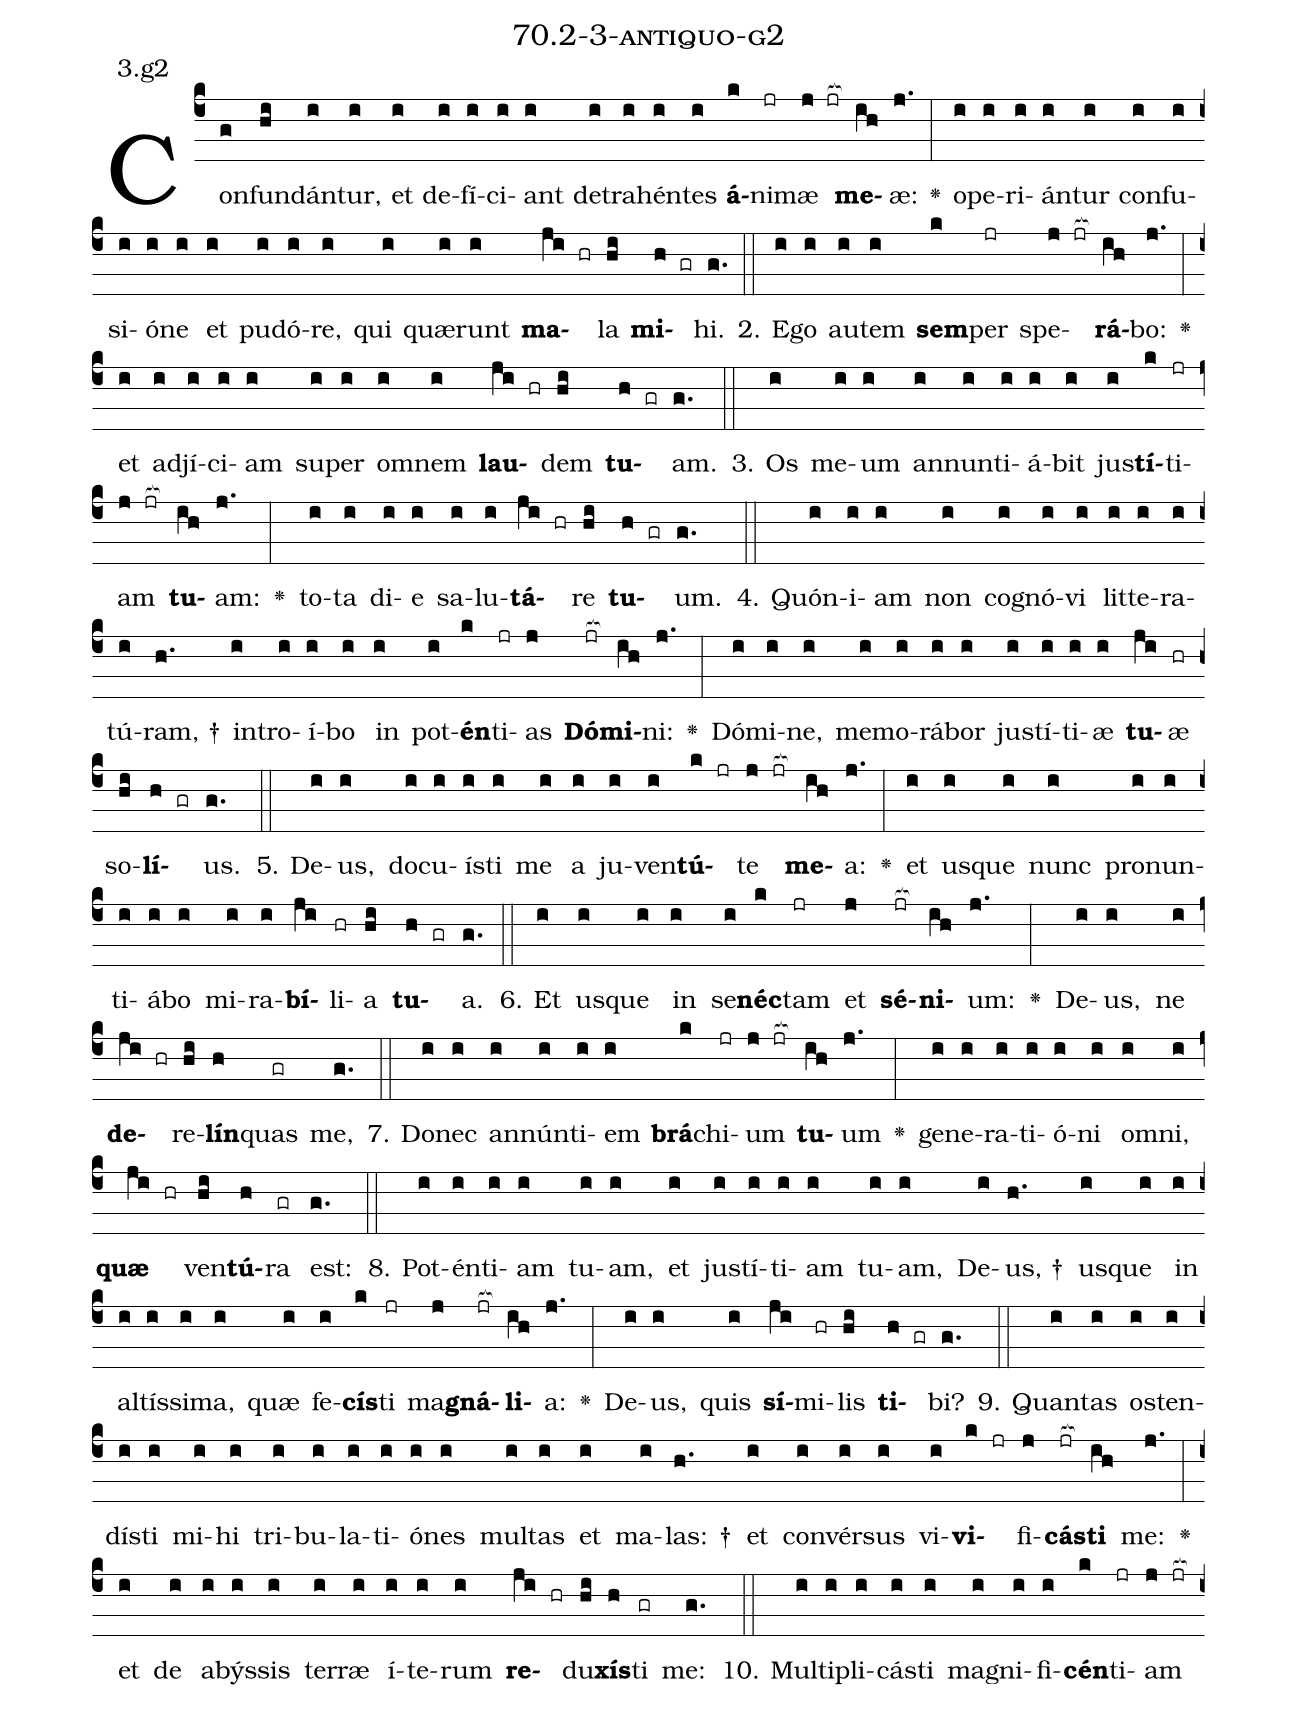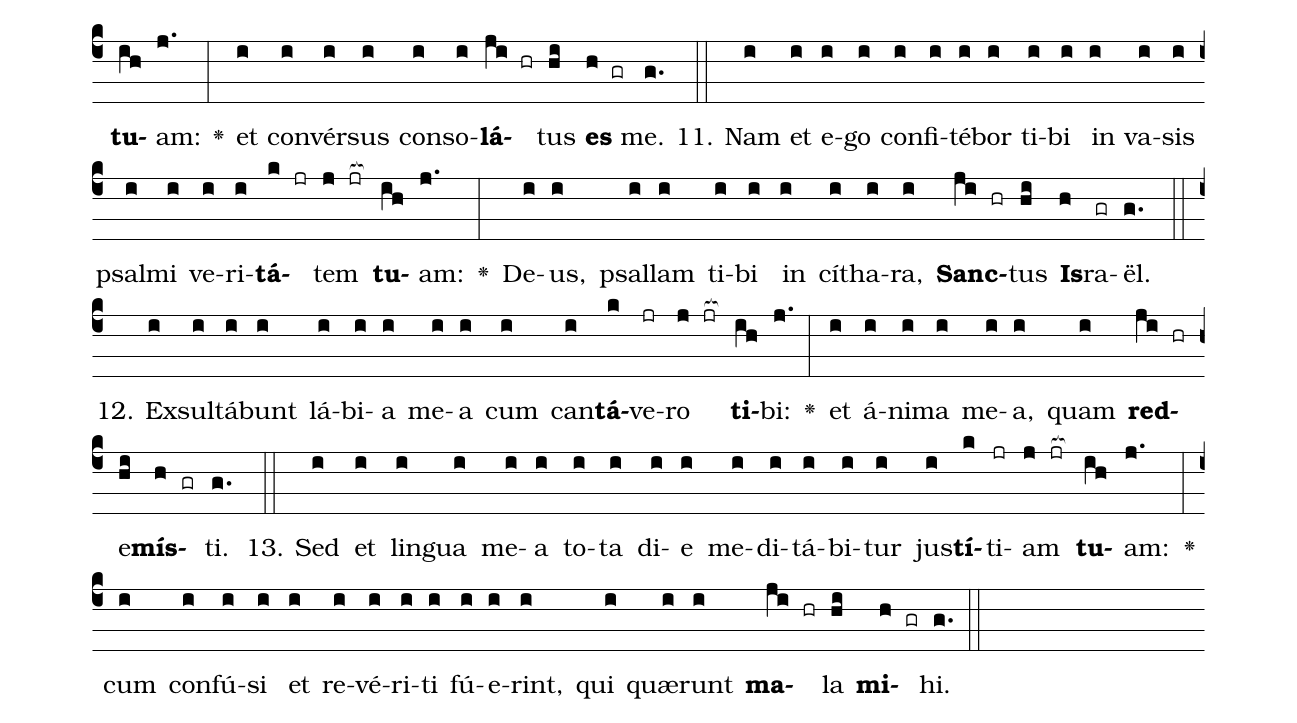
name: 70.2-3-antiquo-g2;
annotation: 3.g2;
%%
(c4)Con(g)fun(hi)dán(i)tur,(i) et(i) de(i)fí(i)ci(i)ant(i) de(i)tra(i)hén(i)tes(i) <b>á</b>(k)ni(jr)mæ(j jr[ocb:1{]) <b>me</b>(ih[ocb:0}])æ:(j.) <v>\greheightstar</v>(:) o(i)pe(i)ri(i)án(i)tur(i) con(i)fu(i)si(i)ó(i)ne(i) et(i) pu(i)dó(i)re,(i) qui(i) quæ(i)runt(i) <b>ma</b>(ji hr)la(hi) <b>mi</b>(h gr)hi.(g.) (::)
2. E(i)go(i) au(i)tem(i) <b>sem</b>(k)per(jr) spe(j jr[ocb:1{])<b>rá</b>(ih[ocb:0}])bo:(j.) <v>\greheightstar</v>(:) et(i) ad(i)jí(i)ci(i)am(i) su(i)per(i) om(i)nem(i) <b>lau</b>(ji hr)dem(hi) <b>tu</b>(h gr)am.(g.) (::)
3. Os(i) me(i)um(i) an(i)nun(i)ti(i)á(i)bit(i) jus(i)<b>tí</b>(k)ti(jr)am(j jr[ocb:1{]) <b>tu</b>(ih[ocb:0}])am:(j.) <v>\greheightstar</v>(:) to(i)ta(i) di(i)e(i) sa(i)lu(i)<b>tá</b>(ji hr)re(hi) <b>tu</b>(h gr)um.(g.) (::)
4. Quón(i)i(i)am(i) non(i) co(i)gnó(i)vi(i) lit(i)te(i)ra(i)tú(i)ram, †(h.) in(i)tro(i)í(i)bo(i) in(i) pot(i)<b>én</b>(k)ti(jr)as(j) <b>Dó</b>(jr[ocb:1{])<b>mi</b>(ih[ocb:0}])ni:(j.) <v>\greheightstar</v>(:) Dó(i)mi(i)ne,(i) me(i)mo(i)rá(i)bor(i) jus(i)tí(i)ti(i)æ(i) <b>tu</b>(ji)æ(hr) so(hi)<b>lí</b>(h gr)us.(g.) (::)
5. De(i)us,(i) do(i)cu(i)ís(i)ti(i) me(i) a(i) ju(i)ven(i)<b>tú</b>(k jr)te(j jr[ocb:1{]) <b>me</b>(ih[ocb:0}])a:(j.) <v>\greheightstar</v>(:) et(i) us(i)que(i) nunc(i) pro(i)nun(i)ti(i)á(i)bo(i) mi(i)ra(i)<b>bí</b>(ji)li(hr)a(hi) <b>tu</b>(h gr)a.(g.) (::)
6. Et(i) us(i)que(i) in(i) se(i)<b>néc</b>(k)tam(jr) et(j) <b>sé</b>(jr[ocb:1{])<b>ni</b>(ih[ocb:0}])um:(j.) <v>\greheightstar</v>(:) De(i)us,(i) ne(i) <b>de</b>(ji hr)re(hi)<b>lín</b>(h)quas(gr) me,(g.) (::)
7. Do(i)nec(i) an(i)nún(i)ti(i)em(i) <b>brá</b>(k)chi(jr)um(j jr[ocb:1{]) <b>tu</b>(ih[ocb:0}])um(j.) <v>\greheightstar</v>(:) ge(i)ne(i)ra(i)ti(i)ó(i)ni(i) om(i)ni,(i) <b>quæ</b>(ji hr) ven(hi)<b>tú</b>(h)ra(gr) est:(g.) (::)
8. Pot(i)én(i)ti(i)am(i) tu(i)am,(i) et(i) jus(i)tí(i)ti(i)am(i) tu(i)am,(i) De(i)us, †(h.) us(i)que(i) in(i) al(i)tís(i)si(i)ma,(i) quæ(i) fe(i)<b>cís</b>(k)ti(jr) ma(j)<b>gná</b>(jr[ocb:1{])<b>li</b>(ih[ocb:0}])a:(j.) <v>\greheightstar</v>(:) De(i)us,(i) quis(i) <b>sí</b>(ji)mi(hr)lis(hi) <b>ti</b>(h gr)bi?(g.) (::)
9. Quan(i)tas(i) os(i)ten(i)dís(i)ti(i) mi(i)hi(i) tri(i)bu(i)la(i)ti(i)ó(i)nes(i) mul(i)tas(i) et(i) ma(i)las: †(h.) et(i) con(i)vér(i)sus(i) vi(i)<b>vi</b>(k jr)fi(j)<b>cás</b>(jr[ocb:1{])<b>ti</b>(ih[ocb:0}]) me:(j.) <v>\greheightstar</v>(:) et(i) de(i) a(i)býs(i)sis(i) ter(i)ræ(i) í(i)te(i)rum(i) <b>re</b>(ji hr)du(hi)<b>xís</b>(h)ti(gr) me:(g.) (::)
10. Mul(i)ti(i)pli(i)cás(i)ti(i) ma(i)gni(i)fi(i)<b>cén</b>(k)ti(jr)am(j jr[ocb:1{]) <b>tu</b>(ih[ocb:0}])am:(j.) <v>\greheightstar</v>(:) et(i) con(i)vér(i)sus(i) con(i)so(i)<b>lá</b>(ji hr)tus(hi) <b>es</b>(h gr) me.(g.) (::)
11. Nam(i) et(i) e(i)go(i) con(i)fi(i)té(i)bor(i) ti(i)bi(i) in(i) va(i)sis(i) psal(i)mi(i) ve(i)ri(i)<b>tá</b>(k jr)tem(j jr[ocb:1{]) <b>tu</b>(ih[ocb:0}])am:(j.) <v>\greheightstar</v>(:) De(i)us,(i) psal(i)lam(i) ti(i)bi(i) in(i) cí(i)tha(i)ra,(i) <b>Sanc</b>(ji hr)tus(hi) <b>Is</b>(h)ra(gr)ël.(g.) (::)
12. Ex(i)sul(i)tá(i)bunt(i) lá(i)bi(i)a(i) me(i)a(i) cum(i) can(i)<b>tá</b>(k)ve(jr)ro(j jr[ocb:1{]) <b>ti</b>(ih[ocb:0}])bi:(j.) <v>\greheightstar</v>(:) et(i) á(i)ni(i)ma(i) me(i)a,(i) quam(i) <b>red</b>(ji hr)e(hi)<b>mís</b>(h gr)ti.(g.) (::)
13. Sed(i) et(i) lin(i)gua(i) me(i)a(i) to(i)ta(i) di(i)e(i) me(i)di(i)tá(i)bi(i)tur(i) jus(i)<b>tí</b>(k)ti(jr)am(j jr[ocb:1{]) <b>tu</b>(ih[ocb:0}])am:(j.) <v>\greheightstar</v>(:) cum(i) con(i)fú(i)si(i) et(i) re(i)vé(i)ri(i)ti(i) fú(i)e(i)rint,(i) qui(i) quæ(i)runt(i) <b>ma</b>(ji hr)la(hi) <b>mi</b>(h gr)hi.(g.) (::)
